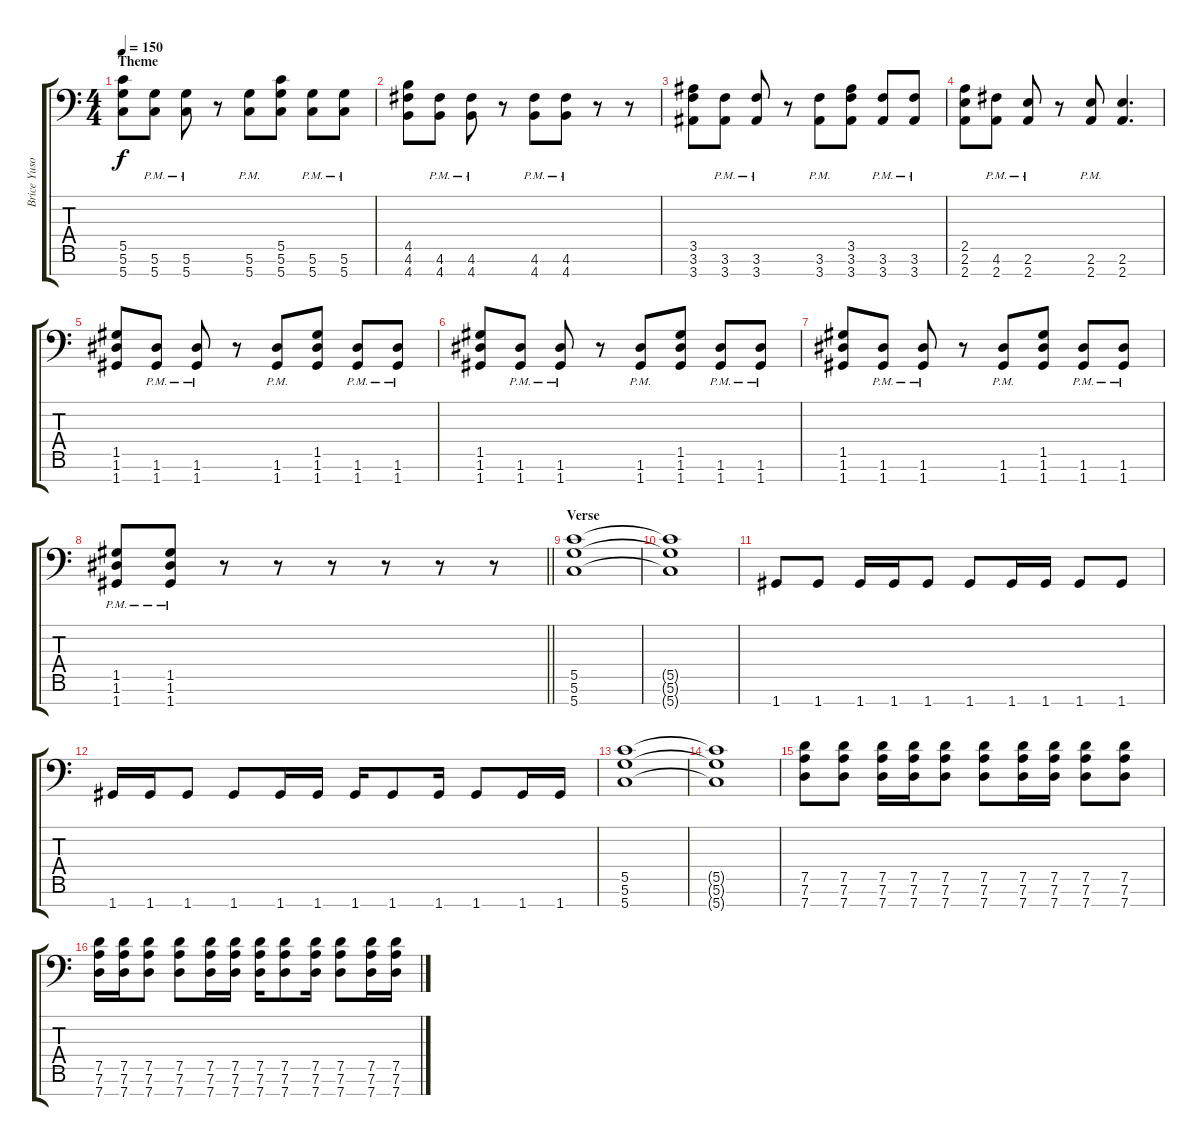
\track ("Brice Yuson (Rythm)" "Brice Yuso") {instrument distortionguitar}
\staff {score tabs}
\tuning (D4 A3 F3 C3 G2 D2 G1) {hide}
\ts (4 4)
\section ("" "Theme")
\tempo 150
\clef f4
\ks c
(5.5 5.6 5.7).8{dy f} (5.6{pm} 5.7{pm}).8 (5.6{pm} 5.7{pm}).8 r.8 (5.6{pm} 5.7{pm}).8 (5.5 5.6 5.7).8 (5.6{pm} 5.7{pm}).8 (5.6{pm} 5.7{pm}).8 |
(4.5 4.6 4.7).8 (4.6{pm} 4.7{pm}).8 (4.6{pm} 4.7{pm}).8 r.8 (4.6{pm} 4.7{pm}).8 (4.6{pm} 4.7{pm}).8 r.8 r.8 |
(3.5 3.6 3.7).8 (3.6{pm} 3.7{pm}).8 (3.6{pm} 3.7{pm}).8 r.8 (3.6{pm} 3.7{pm}).8 (3.5 3.6 3.7).8 (3.6{pm} 3.7{pm}).8 (3.6{pm} 3.7{pm}).8 |
(2.5 2.6 2.7).8 (4.6{pm} 2.7{pm}).8 (2.6{pm} 2.7{pm}).8 r.8 (2.6{pm} 2.7{pm}).8 (2.6 2.7).4{d} |
(1.5 1.6 1.7).8 (1.6{pm} 1.7{pm}).8 (1.6{pm} 1.7{pm}).8 r.8 (1.6{pm} 1.7{pm}).8 (1.5 1.6 1.7).8 (1.6{pm} 1.7{pm}).8 (1.6{pm} 1.7{pm}).8 |
(1.5 1.6 1.7).8 (1.6{pm} 1.7{pm}).8 (1.6{pm} 1.7{pm}).8 r.8 (1.6{pm} 1.7{pm}).8 (1.5 1.6 1.7).8 (1.6{pm} 1.7{pm}).8 (1.6{pm} 1.7{pm}).8 |
(1.5 1.6 1.7).8 (1.6{pm} 1.7{pm}).8 (1.6{pm} 1.7{pm}).8 r.8 (1.6{pm} 1.7{pm}).8 (1.5 1.6 1.7).8 (1.6{pm} 1.7{pm}).8 (1.6{pm} 1.7{pm}).8 |
\barLineRight lightlight
(1.5{pm} 1.6{pm} 1.7{pm}).8 (1.5{pm} 1.6{pm} 1.7{pm}).8 r.8 r.8 r.8 r.8 r.8 r.8 |
\section ("" "Verse")
(5.5 5.6 5.7).1 |
(5.5{t} 5.6{t} 5.7{t}).1 |
1.7.8 1.7.8 1.7.16 1.7.16 1.7.8 1.7.8 1.7.16 1.7.16 1.7.8 1.7.8 |
1.7.16 1.7.16 1.7.8 1.7.8 1.7.16 1.7.16 1.7.16 1.7.8 1.7.16 1.7.8 1.7.16 1.7.16 |
(5.5 5.6 5.7).1 |
(5.5{t} 5.6{t} 5.7{t}).1 |
(7.5 7.6 7.7).8 (7.5 7.6 7.7).8 (7.5 7.6 7.7).16 (7.5 7.6 7.7).16 (7.5 7.6 7.7).8 (7.5 7.6 7.7).8 (7.5 7.6 7.7).16 (7.5 7.6 7.7).16 (7.5 7.6 7.7).8 (7.5 7.6 7.7).8 |
(7.5 7.6 7.7).16 (7.5 7.6 7.7).16 (7.5 7.6 7.7).8 (7.5 7.6 7.7).8 (7.5 7.6 7.7).16 (7.5 7.6 7.7).16 (7.5 7.6 7.7).16 (7.5 7.6 7.7).8 (7.5 7.6 7.7).16 (7.5 7.6 7.7).8 (7.5 7.6 7.7).16 (7.5 7.6 7.7).16
